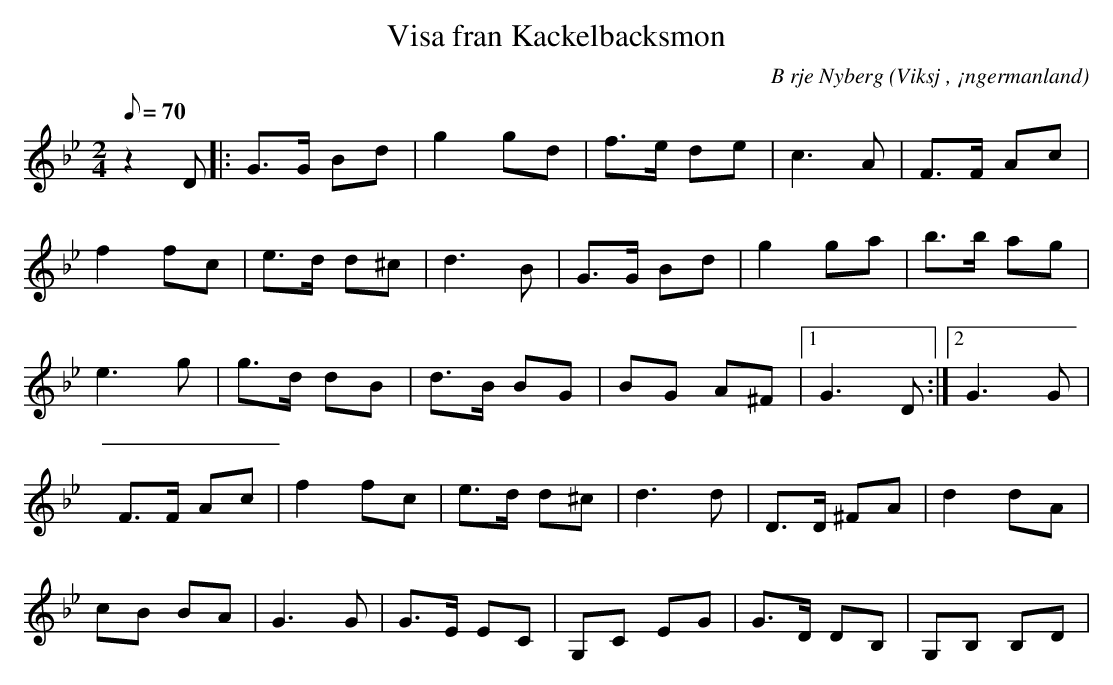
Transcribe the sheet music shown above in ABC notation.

X:1
T:Visa fran Kackelbacksmon
C:B rje Nyberg
O:Viksj , ¡ngermanland
M:2/4
L:1/8
Q:70
K:Gm
z2 D|: G>G Bd | g2 gd | f>e de | c2>A2 | F>F Ac |
f2 fc | e>d d^c | d2>B2 | G>G Bd |g2 ga | b>b ag |
e2> g2 | g>d dB |d>B BG |BG A^F |1 G2> D2 :|2 G2> G2 |
F>F Ac | f2 fc | e>d d^c | d2>d2 | D>D ^FA | d2 dA |
cB BA |G2> G2 | G>E EC | G,C EG | G>D DB, | G,B, B,D |
